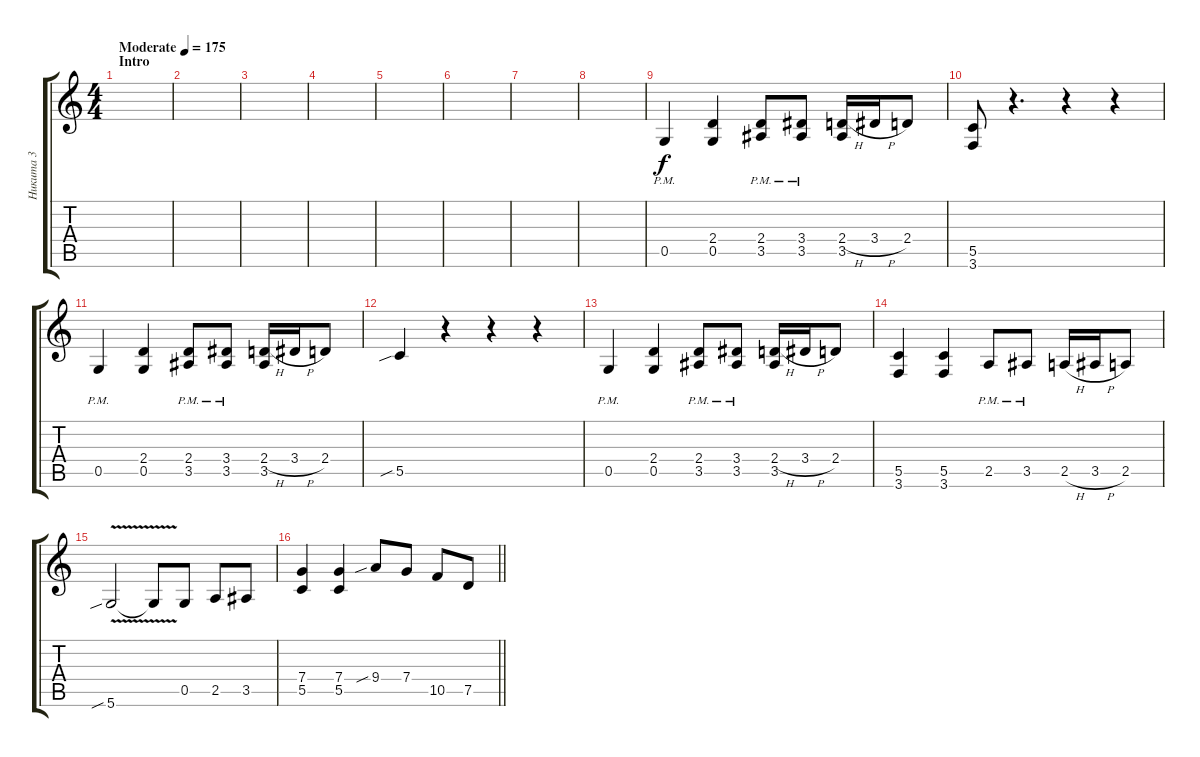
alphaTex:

\track ("Никита 3" "Никита 3") {instrument distortionguitar}
\staff {score tabs}
\tuning (D4 A3 F3 C3 G2 D2) {hide}
\ts (4 4)
\section ("" "Intro")
\tempo (175 "Moderate")
\clef g2
\ks c
|
|
|
|
|
|
|
|
0.5{pm}.4 (2.4 0.5).4 (2.4{pm} 3.5{pm}).8 (3.4{pm} 3.5{pm}).8 (2.4{h} 3.5).16 3.4{h}.16 2.4.8 |
(5.5 3.6).8 r.4{d} r.4 r.4 |
0.5{pm}.4 (2.4 0.5).4 (2.4{pm} 3.5{pm}).8 (3.4{pm} 3.5{pm}).8 (2.4{h} 3.5).16 3.4{h}.16 2.4.8 |
5.5{sib}.4 r.4 r.4 r.4 |
0.5{pm}.4 (2.4 0.5).4 (2.4{pm} 3.5{pm}).8 (3.4{pm} 3.5{pm}).8 (2.4{h} 3.5).16 3.4{h}.16 2.4.8 |
(5.5 3.6).4 (5.5 3.6).4 2.5{pm}.8 3.5{pm}.8 2.5{h}.16 3.5{h}.16 2.5.8 |
5.6{v sib}.2 5.6{t}.8 0.5.8 2.5.8 3.5.8 |
\barLineRight lightlight
(7.4 5.5).4 (7.4 5.5).4 9.4{sib}.8 7.4.8 10.5.8 7.5.8
